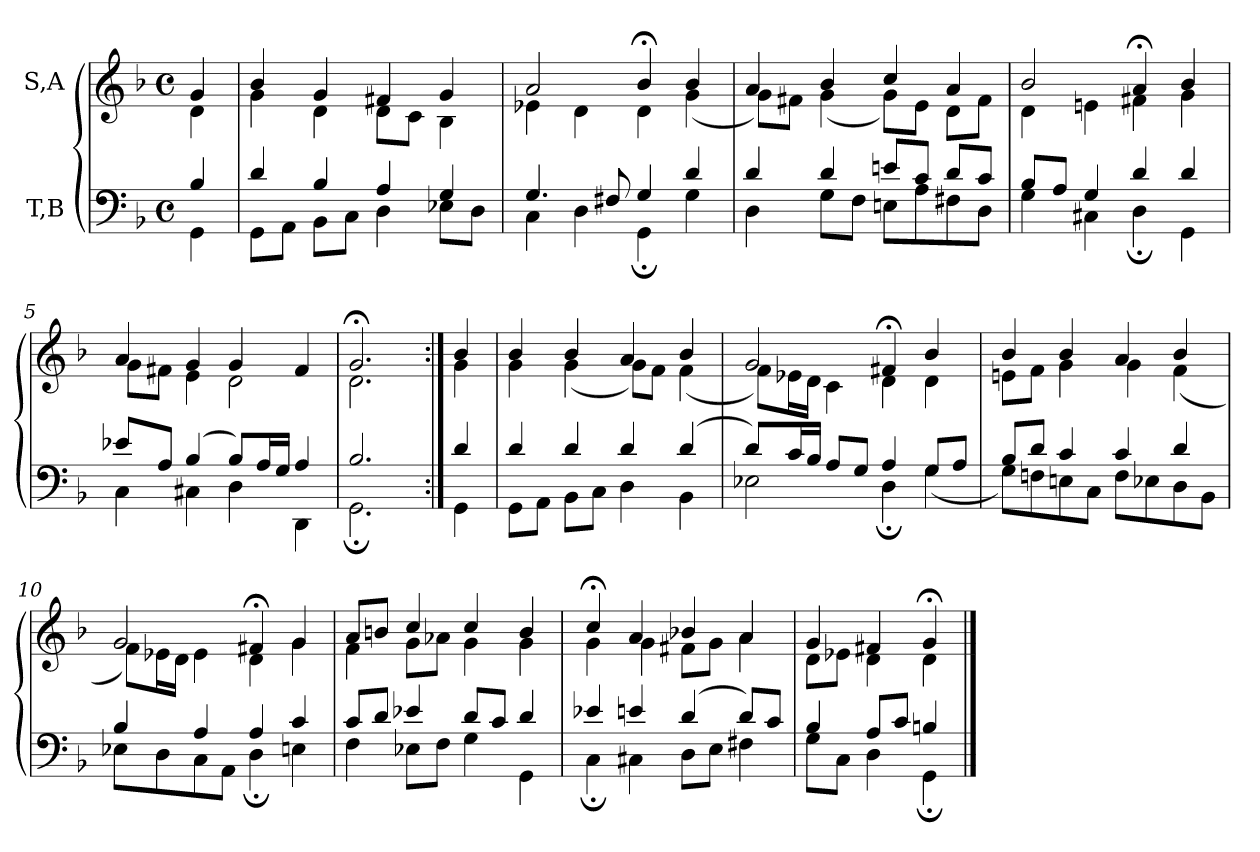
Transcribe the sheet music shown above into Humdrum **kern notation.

**kern	**kern
*part2	*part1
*staff2	*staff1
*I"T,B	*I"S,A
*clefF4	*clefG2
*k[b-]	*k[b-]
*M4/4	*M4/4
*met(c)	*met(c)
=	=
*^	*^
4B-	4GG	4g	4d
=1	=1	=1	=1
4d	8GGL	4b-	4g
.	8AAJ	.	.
4B-	8BB-L	4g	4d
.	8CJ	.	.
4A	4D	4f#X	8dL
.	.	.	8cJ
4G	8E-XL	4g	4B-
.	8DJ	.	.
=2	=2	=2	=2
4.G	4C	2a	4e-X
.	4D	.	4d
8F#X	.	.	.
4G	4GG;	4b-;<	4d
4d	4G	4b-	(<4g
=3	=3	=3	=3
4d	4D	4a	8gL)
.	.	.	8f#XJ
4d	8GL	4b-	(<4g
.	8FJ	.	.
8enL	8EnL	4cc	8gL)
8cJ	8A	.	8eJ
8dL	8F#X	4a	8dL
8cJ	8DJ	.	8f#J
=4	=4	=4	=4
8B-L	4G	2b-	4d
8AJ	.	.	.
4G	4C#X	.	4en
4d	4D;	4a;<	4f#X
4d	4GG	4b-	4g
=5	=5	=5	=5
8e-XL	4C	4a	8gL
8AJ	.	.	8f#XJ
(>4B-	4C#X	4g	4e
8B-L)	4D	4g	2d
16AL	.	.	.
16GJJ	.	.	.
4A	4DD	4f#	.
=6a	=6a	=6a	=6a
2.B-	2.GG;	2.g;<	2.d
=6b:|!	=6b:|!	=6b:|!	=6b:|!
4d	4GG	4b-	4g
=7	=7	=7	=7
4d	8GGL	4b-	4g
.	8AAJ	.	.
4d	8BB-L	4b-	(<4g
.	8CJ	.	.
4d	4D	4a	8gL)
.	.	.	8fJ
(>4d	4BB-	4b-	(<4f
=8	=8	=8	=8
8dL)	2E-X	2g	8fL)
16cL	.	.	16e-XL
16B-JJ	.	.	16dJJ
8AL	.	.	4c
8GJ	.	.	.
4A	4D;	4f#X;<	4d
8GL	(<4G	4b-	4d
8AJ	.	.	.
=9	=9	=9	=9
8B-L	8GL)	4b-	8enL
8dJ	8Fn	.	8fJ
4c	8En	4b-	4g
.	8CJ	.	.
4c	8FL	4a	4g
.	8E-X	.	.
4d	8D	4b-	(<4f
.	8BB-J	.	.
=10	=10	=10	=10
4B-	8E-XL	2g	8fL)
.	8D	.	16e-XL
.	.	.	16dJJ
4A	8C	.	4e-
.	8AAJ	.	.
4A	4D;	4f#X;<	4d
4c	4En	4g	4g
=11	=11	=11	=11
8cL	4F	8aL	4f
8dJ	.	8bnJ	.
4e-X	8E-XL	4cc	8gL
.	8FJ	.	8a-XJ
8dL	4G	4cc	4g
8cJ	.	.	.
4d	4GG	4b	4g
=12	=12	=12	=12
4e-X	4C;	4cc;<	4g
4en	4C#X	4a	4g
(>4d	8DL	4b-X	8f#XL
.	8EJ	.	8gJ
8dL)	4F#X	4a	4a
8cJ	.	.	.
=13	=13	=13	=13
4B-	8GL	4g	8dL
.	8CJ	.	8e-XJ
8AL	4D	4f#X	4d
8cJ	.	.	.
4Bn	4GG;	4g;<	4d
*v	*v	*	*
*	*v	*v
==	==
*-	*-
